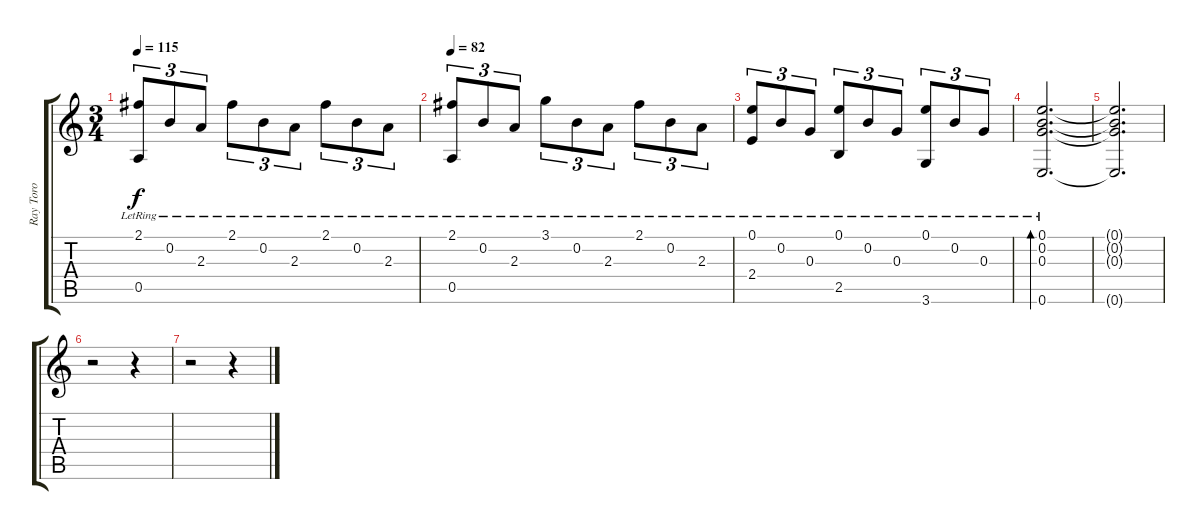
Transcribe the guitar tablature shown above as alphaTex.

\track ("Ray Toro" "Ray Toro") {instrument acousticguitarnylon}
\staff {score tabs}
\tuning (E4 B3 G3 D3 A2 E2) {hide}
\ts (3 4)
\tempo 115
\clef g2
\ks c
(2.1{lr} 0.5{lr}).8{tu (3 2) dy f} 0.2{lr}.8{tu (3 2)} 2.3{lr}.8{tu (3 2)} 2.1{lr}.8{tu (3 2)} 0.2{lr}.8{tu (3 2)} 2.3{lr}.8{tu (3 2)} 2.1{lr}.8{tu (3 2)} 0.2{lr}.8{tu (3 2)} 2.3{lr}.8{tu (3 2)} |
\tempo 82
(2.1{lr} 0.5{lr}).8{tu (3 2)} 0.2{lr}.8{tu (3 2)} 2.3{lr}.8{tu (3 2)} 3.1{lr}.8{tu (3 2)} 0.2{lr}.8{tu (3 2)} 2.3{lr}.8{tu (3 2)} 2.1{lr}.8{tu (3 2)} 0.2{lr}.8{tu (3 2)} 2.3{lr}.8{tu (3 2)} |
(0.1{lr} 2.4).8{tu (3 2)} 0.2{lr}.8{tu (3 2)} 0.3{lr}.8{tu (3 2)} (0.1{lr} 2.5).8{tu (3 2)} 0.2{lr}.8{tu (3 2)} 0.3{lr}.8{tu (3 2)} (0.1{lr} 3.6).8{tu (3 2)} 0.2{lr}.8{tu (3 2)} 0.3{lr}.8{tu (3 2)} |
(0.1{lr} 0.2{lr} 0.3{lr} 0.6{lr}).2{d bd 480} |
(0.1{t} 0.2{t} 0.3{t} 0.6{t}).2{d} |
r.2 r.4 |
r.2 r.4
